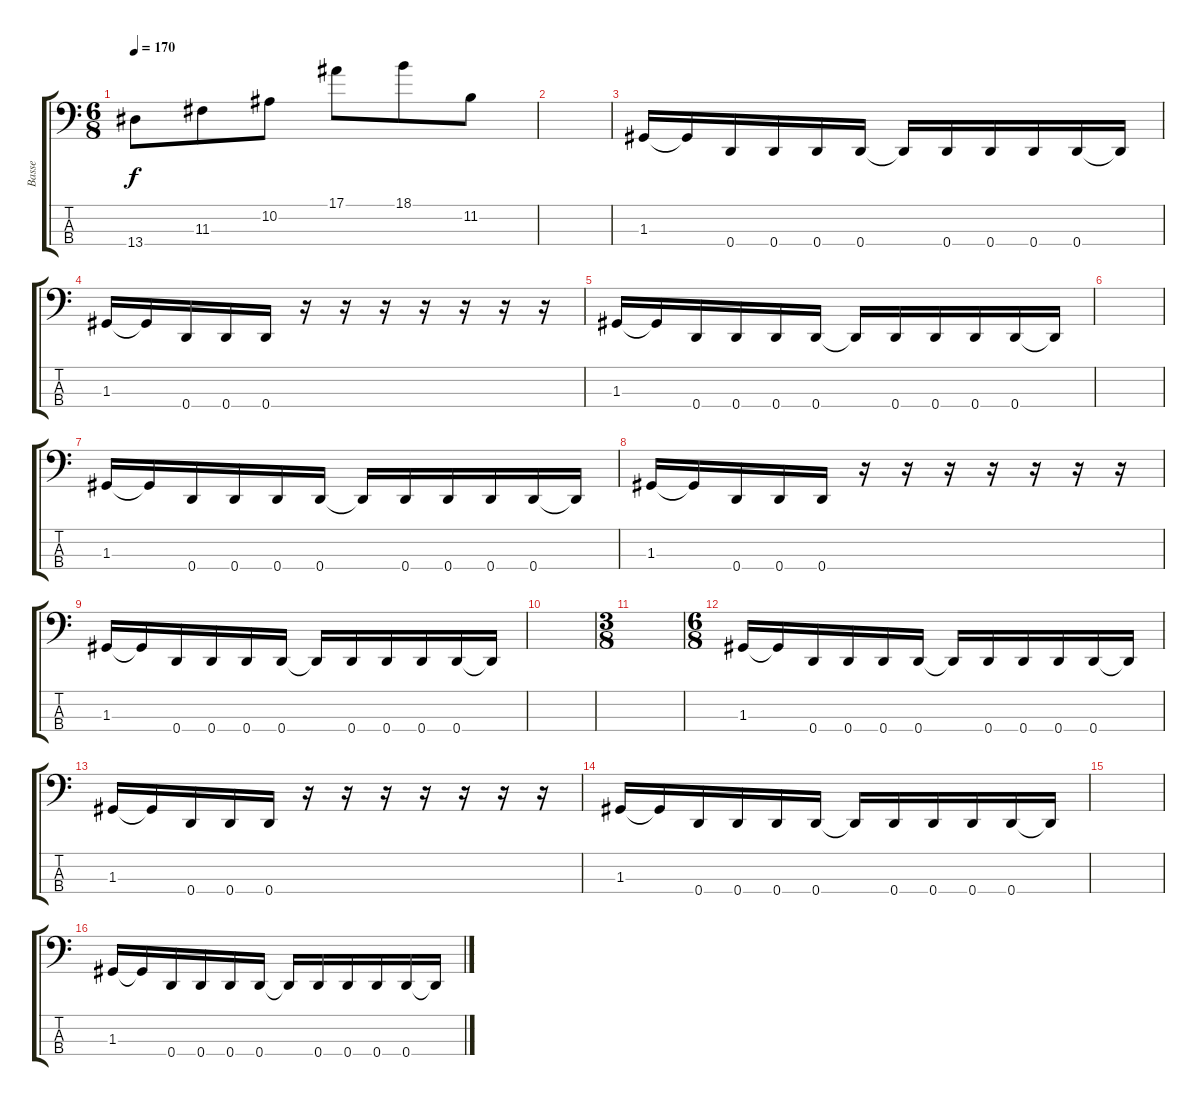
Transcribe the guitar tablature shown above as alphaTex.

\track ("Basse" "Basse") {instrument electricbasspick}
\staff {score tabs}
\tuning (F2 C2 G1 D1) {hide}
\ts (6 8)
\tempo 170
\clef f4
\ks c
13.4.8{dy f} 11.3.8 10.2.8 17.1.8 18.1.8 11.2.8 |
|
1.3.16 1.3{t}.16 0.4.16 0.4.16 0.4.16 0.4.16 0.4{t}.16 0.4.16 0.4.16 0.4.16 0.4.16 0.4{t}.16 |
1.3.16 1.3{t}.16 0.4.16 0.4.16 0.4.16 r.16 r.16 r.16 r.16 r.16 r.16 r.16 |
1.3.16 1.3{t}.16 0.4.16 0.4.16 0.4.16 0.4.16 0.4{t}.16 0.4.16 0.4.16 0.4.16 0.4.16 0.4{t}.16 |
|
1.3.16 1.3{t}.16 0.4.16 0.4.16 0.4.16 0.4.16 0.4{t}.16 0.4.16 0.4.16 0.4.16 0.4.16 0.4{t}.16 |
1.3.16 1.3{t}.16 0.4.16 0.4.16 0.4.16 r.16 r.16 r.16 r.16 r.16 r.16 r.16 |
1.3.16 1.3{t}.16 0.4.16 0.4.16 0.4.16 0.4.16 0.4{t}.16 0.4.16 0.4.16 0.4.16 0.4.16 0.4{t}.16 |
|
\ts (3 8)
|
\ts (6 8)
1.3.16 1.3{t}.16 0.4.16 0.4.16 0.4.16 0.4.16 0.4{t}.16 0.4.16 0.4.16 0.4.16 0.4.16 0.4{t}.16 |
1.3.16 1.3{t}.16 0.4.16 0.4.16 0.4.16 r.16 r.16 r.16 r.16 r.16 r.16 r.16 |
1.3.16 1.3{t}.16 0.4.16 0.4.16 0.4.16 0.4.16 0.4{t}.16 0.4.16 0.4.16 0.4.16 0.4.16 0.4{t}.16 |
|
1.3.16 1.3{t}.16 0.4.16 0.4.16 0.4.16 0.4.16 0.4{t}.16 0.4.16 0.4.16 0.4.16 0.4.16 0.4{t}.16
